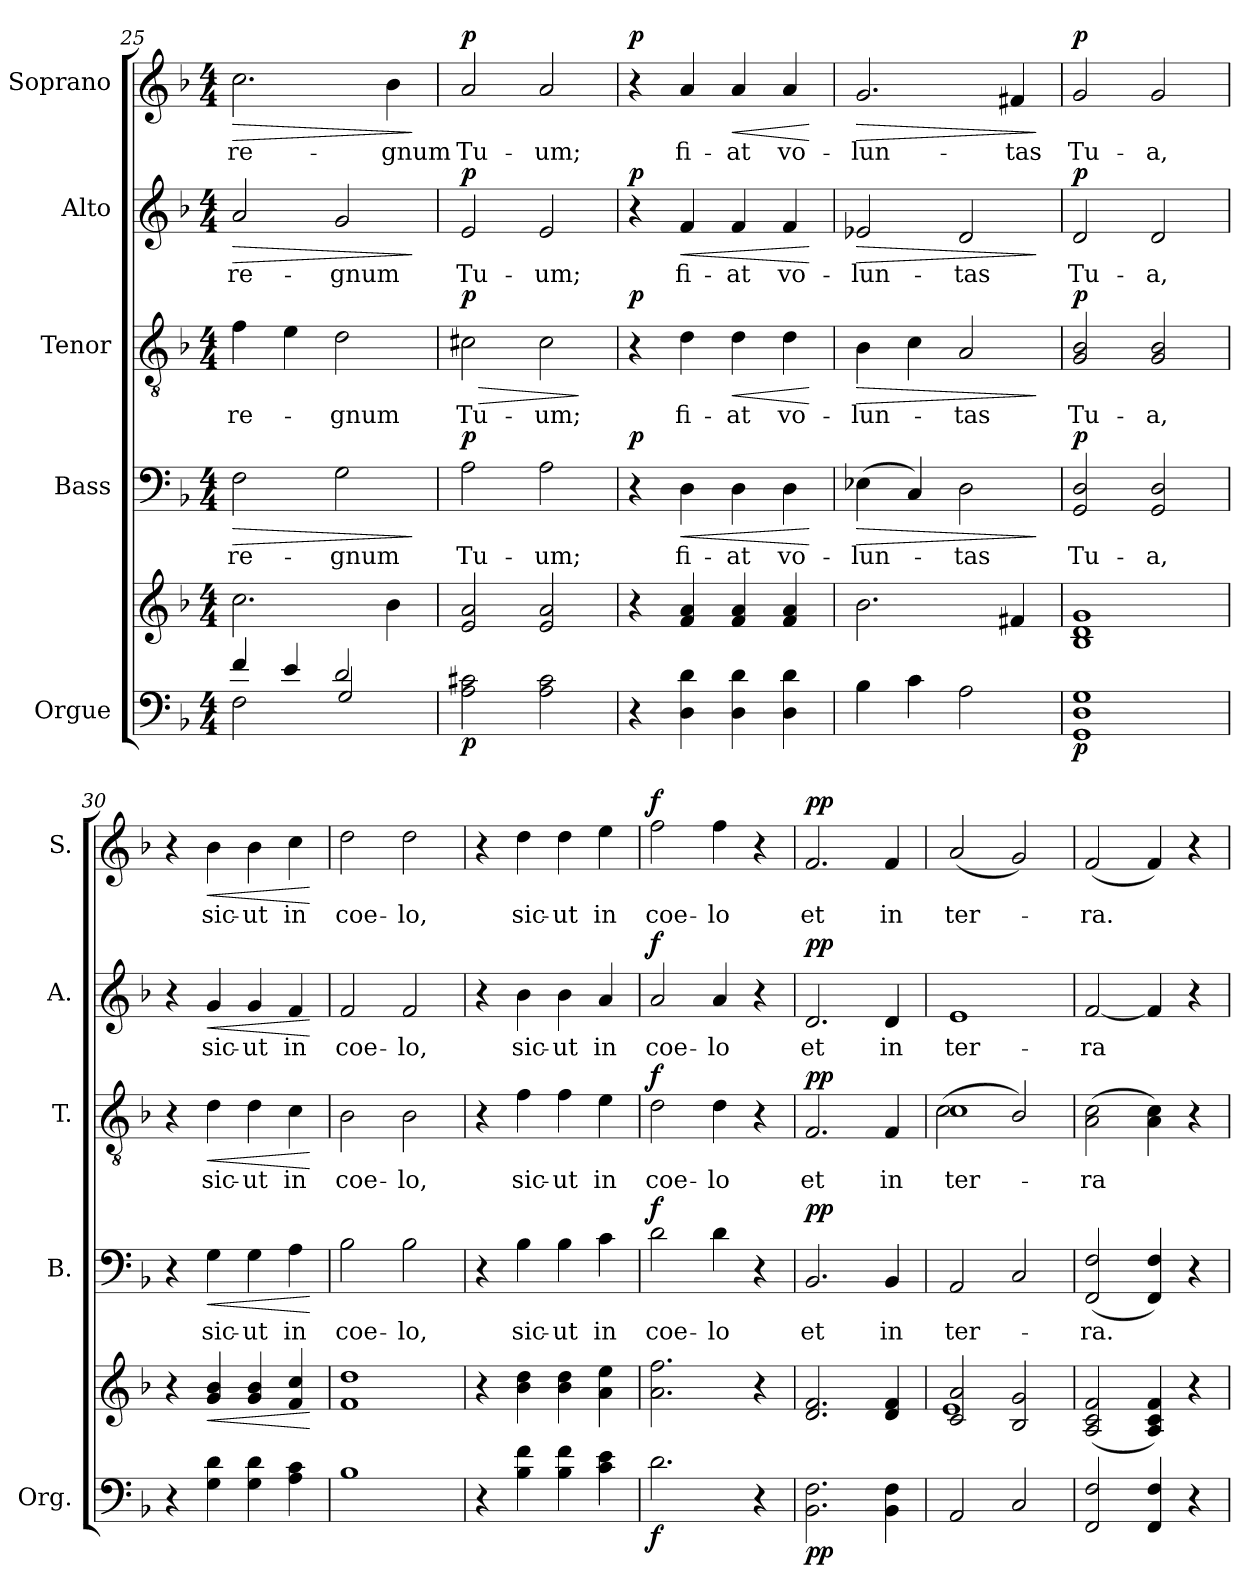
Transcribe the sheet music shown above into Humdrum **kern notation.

**kern	**kern	**dynam	**kern	**text	**dynam	**kern	**text	**dynam	**kern	**text	**dynam	**kern	**text	**dynam
*part5	*part5	*part5	*part4	*part4	*part4	*part3	*part3	*part3	*part2	*part2	*part2	*part1	*part1	*part1
*staff6	*staff5	*staff5/6	*staff4	*staff4	*staff4	*staff3	*staff3	*staff3	*staff2	*staff2	*staff2	*staff1	*staff1	*staff1
*I"Orgue	*	*	*I"Bass	*	*	*I"Tenor	*	*	*I"Alto	*	*	*I"Soprano	*	*
*I'Org.	*	*	*I'B.	*	*	*I'T.	*	*	*I'A.	*	*	*I'S.	*	*
!!LO:LB:g=z
*clefF4	*clefG2	*	*clefF4	*	*	*clefGv2	*	*	*clefG2	*	*	*clefG2	*	*
*k[b-]	*k[b-]	*	*k[b-]	*	*	*k[b-]	*	*	*k[b-]	*	*	*k[b-]	*	*
*M4/4	*M4/4	*	*M4/4	*	*	*M4/4	*	*	*M4/4	*	*	*M4/4	*	*
=25	=25	=25	=25	=25	=25	=25	=25	=25	=25	=25	=25	=25	=25	=25
*^	*	*	*	*	*	*	*	*	*	*	*	*	*	*
!	!	!	!	!	!LO:LY:b	!LO:HP:b	!	!LO:LY:b	!	!	!LO:LY:b	!LO:HP:b	!	!LO:LY:b	!LO:HP:b
4f/	2F\	2.cc\	.	2F\	re-	>	4f\	re-	.	2a/	re-	>	2.cc\	re-	>
4e/	.	.	.	.	.	.	4e\	.	.	.	.	.	.	.	.
!	!	!	!	!	!LO:LY:b	!	!	!LO:LY:b	!	!	!LO:LY:b	!	!	!	!
2d/	2G/	.	.	2G\	-gnum	.	2d\	-gnum	.	2g/	-gnum	.	.	.	.
!	!	!	!	!	!	!	!	!	!	!	!	!	!	!LO:LY:b	!
.	.	4b-\	.	.	.	.	.	.	.	.	.	.	4b-\	-gnum	.
*v	*v	*	*	*	*	*	*	*	*	*	*	*	*	*	*
.	.	.	.	.	]	.	.	.	.	.	]	.	.	]
=26	=26	=26	=26	=26	=26	=26	=26	=26	=26	=26	=26	=26	=26	=26
!	!	!LO:DY:b=2	!	!LO:LY:b	!LO:DY:b	!	!LO:LY:b	!LO:HP:b	!	!LO:LY:b	!	!	!LO:LY:b	!
!	!	!	!	!	!	!	!	!LO:DY:n=1:b	!	!	!LO:DY:b	!	!	!LO:DY:b
2A\ 2c#X\	2e/ 2a/	p	2A\	Tu-	p	2c#X\	Tu-	> p	2e/	Tu-	p	2a/	Tu-	p
!	!	!	!	!LO:LY:b	!	!	!LO:LY:b	!	!	!LO:LY:b	!	!	!LO:LY:b	!
2A\ 2c#\	2e/ 2a/	.	2A\	-um;	.	2c#\	-um;	.	2e/	-um;	.	2a/	-um;	.
.	.	.	.	.	.	.	.	]	.	.	.	.	.	.
=27	=27	=27	=27	=27	=27	=27	=27	=27	=27	=27	=27	=27	=27	=27
!	!	!	!	!	!LO:DY:b	!	!	!LO:DY:b	!	!	!LO:DY:b	!	!	!LO:DY:b
4r	4r	.	4r	.	p	4r	.	p	4r	.	p	4r	.	p
!	!	!	!	!LO:LY:b	!LO:HP:b	!	!LO:LY:b	!	!	!LO:LY:b	!LO:HP:b	!	!LO:LY:b	!
4D\ 4d\	4f/ 4a/	.	4D\	fi-	<	4d\	fi-	.	4f/	fi-	<	4a/	fi-	.
!	!	!	!	!LO:LY:b	!	!	!LO:LY:b	!LO:HP:b	!	!LO:LY:b	!	!	!LO:LY:b	!LO:HP:b
4D\ 4d\	4f/ 4a/	.	4D\	-at	.	4d\	-at	<	4f/	-at	.	4a/	-at	<
!	!	!	!	!LO:LY:b	!	!	!LO:LY:b	!	!	!LO:LY:b	!	!	!LO:LY:b	!
4D\ 4d\	4f/ 4a/	.	4D\	vo-	.	4d\	vo-	.	4f/	vo-	.	4a/	vo-	.
.	.	.	.	.	[	.	.	[	.	.	[	.	.	[
=28	=28	=28	=28	=28	=28	=28	=28	=28	=28	=28	=28	=28	=28	=28
!	!	!	!	!LO:LY:b	!LO:HP:b	!	!LO:LY:b	!LO:HP:b	!	!LO:LY:b	!LO:HP:b	!	!LO:LY:b	!LO:HP:b
4B-\	2.b-\	.	(4E-X\	-lun-	>	4B-\	-lun-	>	2e-X/	-lun-	>	2.g/	-lun-	>
4c\	.	.	4C/)	.	.	4c\	.	.	.	.	.	.	.	.
!	!	!	!	!LO:LY:b	!	!	!LO:LY:b	!	!	!LO:LY:b	!	!	!	!
2A\	.	.	2D\	-tas	.	2A/	-tas	.	2d/	-tas	.	.	.	.
!	!	!	!	!	!	!	!	!	!	!	!	!	!LO:LY:b	!
.	4f#X/	.	.	.	.	.	.	.	.	.	.	4f#X/	-tas	.
.	.	.	.	.	]	.	.	]	.	.	]	.	.	]
=29	=29	=29	=29	=29	=29	=29	=29	=29	=29	=29	=29	=29	=29	=29
!	!	!LO:DY:b=2	!	!LO:LY:b	!LO:DY:b	!	!LO:LY:b	!LO:DY:b	!	!LO:LY:b	!LO:DY:b	!	!LO:LY:b	!LO:DY:b
1GG 1D 1G	1B- 1d 1g	p	2GG/ 2D/	Tu-	p	2G/ 2B-/	Tu-	p	2d/	Tu-	p	2g/	Tu-	p
!	!	!	!	!LO:LY:b	!	!	!LO:LY:b	!	!	!LO:LY:b	!	!	!LO:LY:b	!
.	.	.	2GG/ 2D/	-a,	.	2G/ 2B-/	-a,	.	2d/	-a,	.	2g/	-a,	.
=30	=30	=30	=30	=30	=30	=30	=30	=30	=30	=30	=30	=30	=30	=30
4r	4r	.	4r	.	.	4r	.	.	4r	.	.	4r	.	.
!	!	!LO:HP:b	!	!LO:LY:b	!LO:HP:b	!	!LO:LY:b	!LO:HP:b	!	!LO:LY:b	!LO:HP:b	!	!LO:LY:b	!LO:HP:b
4G\ 4d\	4g/ 4b-/	<	4G\	sic-	<	4d\	sic-	<	4g/	sic-	<	4b-\	sic-	<
!	!	!	!	!LO:LY:b	!	!	!LO:LY:b	!	!	!LO:LY:b	!	!	!LO:LY:b	!
4G\ 4d\	4g/ 4b-/	.	4G\	-ut	.	4d\	-ut	.	4g/	-ut	.	4b-\	-ut	.
!	!	!	!	!LO:LY:b	!	!	!LO:LY:b	!	!	!LO:LY:b	!	!	!LO:LY:b	!
4A\ 4c\	4f/ 4cc/	.	4A\	in	.	4c\	in	.	4f/	in	.	4cc\	in	.
.	.	[	.	.	[	.	.	[	.	.	[	.	.	[
=31	=31	=31	=31	=31	=31	=31	=31	=31	=31	=31	=31	=31	=31	=31
!	!	!	!	!LO:LY:b	!	!	!LO:LY:b	!	!	!LO:LY:b	!	!	!LO:LY:b	!
1B-	1f 1dd	.	2B-\	coe-	.	2B-\	coe-	.	2f/	coe-	.	2dd\	coe-	.
!	!	!	!	!LO:LY:b	!	!	!LO:LY:b	!	!	!LO:LY:b	!	!	!LO:LY:b	!
.	.	.	2B-\	-lo,	.	2B-\	-lo,	.	2f/	-lo,	.	2dd\	-lo,	.
=32	=32	=32	=32	=32	=32	=32	=32	=32	=32	=32	=32	=32	=32	=32
4r	4r	.	4r	.	.	4r	.	.	4r	.	.	4r	.	.
!	!	!	!	!LO:LY:b	!	!	!LO:LY:b	!	!	!LO:LY:b	!	!	!LO:LY:b	!
4B-\ 4f\	4b-\ 4dd\	.	4B-\	sic-	.	4f\	sic-	.	4b-\	sic-	.	4dd\	sic-	.
!	!	!	!	!LO:LY:b	!	!	!LO:LY:b	!	!	!LO:LY:b	!	!	!LO:LY:b	!
4B-\ 4f\	4b-\ 4dd\	.	4B-\	-ut	.	4f\	-ut	.	4b-\	-ut	.	4dd\	-ut	.
!	!	!	!	!LO:LY:b	!	!	!LO:LY:b	!	!	!LO:LY:b	!	!	!LO:LY:b	!
4c\ 4e\	4a\ 4ee\	.	4c\	in	.	4e\	in	.	4a/	in	.	4ee\	in	.
!!LO:PB:g=z
=33	=33	=33	=33	=33	=33	=33	=33	=33	=33	=33	=33	=33	=33	=33
!	!	!LO:DY:b=2	!	!LO:LY:b	!LO:DY:b	!	!LO:LY:b	!LO:DY:b	!	!LO:LY:b	!LO:DY:b	!	!LO:LY:b	!LO:DY:b
2.d\	2.a\ 2.ff\	f	2d\	coe-	f	2d\	coe-	f	2a/	coe-	f	2ff\	coe-	f
!	!	!	!	!LO:LY:b	!	!	!LO:LY:b	!	!	!LO:LY:b	!	!	!LO:LY:b	!
.	.	.	4d\	-lo	.	4d\	-lo	.	4a/	-lo	.	4ff\	-lo	.
4r	4r	.	4r	.	.	4r	.	.	4r	.	.	4r	.	.
=34	=34	=34	=34	=34	=34	=34	=34	=34	=34	=34	=34	=34	=34	=34
!	!	!LO:DY:b=2	!	!LO:LY:b	!LO:DY:b	!	!LO:LY:b	!LO:DY:b	!	!LO:LY:b	!LO:DY:b	!	!LO:LY:b	!LO:DY:b
2.BB-\ 2.F\	2.d/ 2.f/	pp	2.BB-/	et	pp	2.F/	et	pp	2.d/	et	pp	2.f/	et	pp
!	!	!	!	!LO:LY:b	!	!	!LO:LY:b	!	!	!LO:LY:b	!	!	!LO:LY:b	!
4BB-\ 4F\	4d/ 4f/	.	4BB-/	in	.	4F/	in	.	4d/	in	.	4f/	in	.
=35	=35	=35	=35	=35	=35	=35	=35	=35	=35	=35	=35	=35	=35	=35
*	*^	*	*	*	*	*	*	*	*	*	*	*	*	*
!	!	!	!	!	!LO:LY:b	!	!	!LO:LY:b	!	!	!LO:LY:b	!	!	!LO:LY:b	!
*	*	*	*	*	*	*	*^	*	*	*	*	*	*	*	*
2AA/	2c/ 2a/	1e	.	2AA/	ter-	.	1c	(2c\	ter-	.	1e	ter-	.	(2a/	ter-	.
2C/	2B-/ 2g/	.	.	2C/	.	.	.	2B-/)	.	.	.	.	.	2g/)	.	.
*	*v	*v	*	*	*	*	*	*	*	*	*	*	*	*	*	*
=36	=36	=36	=36	=36	=36	=36	=36	=36	=36	=36	=36	=36	=36	=36	=36
!	!	!	!	!LO:LY:b	!	!	!	!LO:LY:b	!	!	!LO:LY:b	!	!	!LO:LY:b	!
*	*	*	*	*	*	*v	*v	*	*	*	*	*	*	*	*
2FF/ 2F/	(2A/ 2c/ 2f/	.	(2FF/ 2F/	-ra.	.	(2A\ 2c\	-ra	.	[2f/	-ra	.	(2f/	-ra.	.
!	!	!	!	!LO:LY:b	!	!	!LO:LY:b	!	!	!LO:LY:b	!	!	!LO:LY:b	!
4FF/ 4F/	4A/ 4c/ 4f/)	.	4FF/ 4F/)	_	.	4A\ 4c\)	_	.	4f/]	_	.	4f/)	_	.
4r	4r	.	4r	.	.	4r	.	.	4r	.	.	4r	.	.
=	=	=	=	=	=	=	=	=	=	=	=	=	=	=
*-	*-	*-	*-	*-	*-	*-	*-	*-	*-	*-	*-	*-	*-	*-
